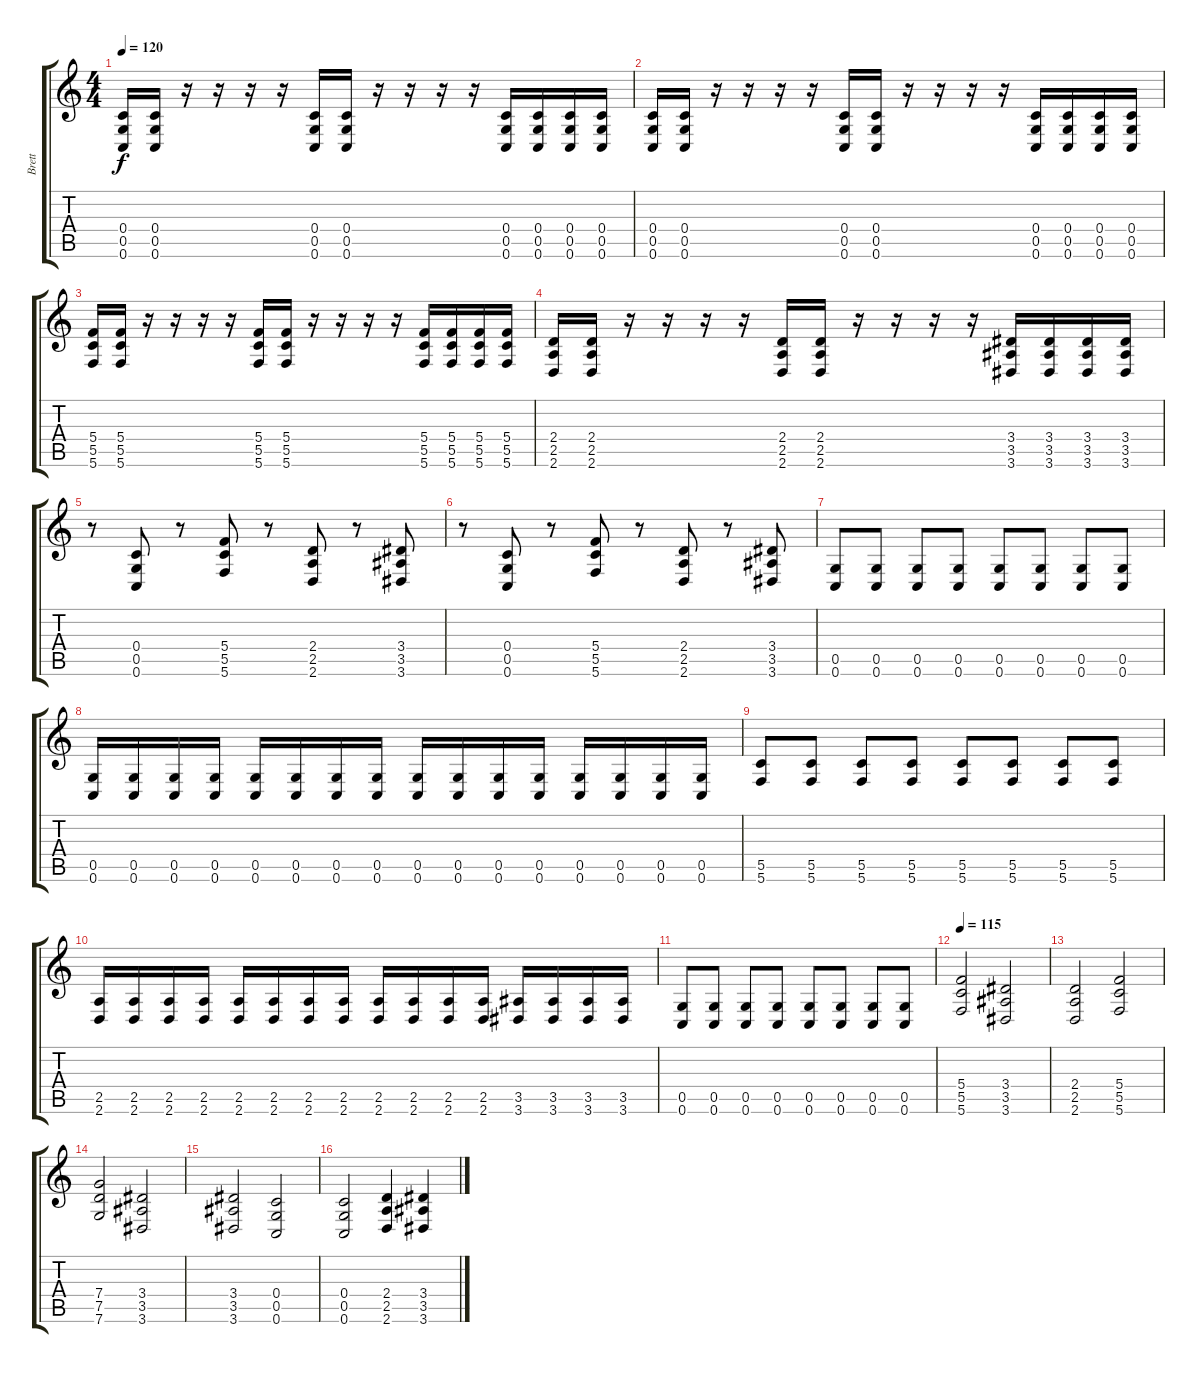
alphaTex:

\track ("Brett" "Brett") {instrument distortionguitar}
\staff {score tabs}
\tuning (D4 A3 F3 C3 G2 C2) {hide}
\ts (4 4)
\tempo 120
\clef g2
\ks c
(0.4 0.5 0.6).16{dy f} (0.4 0.5 0.6).16 r.16 r.16 r.16 r.16 (0.4 0.5 0.6).16 (0.4 0.5 0.6).16 r.16 r.16 r.16 r.16 (0.4 0.5 0.6).16 (0.4 0.5 0.6).16 (0.4 0.5 0.6).16 (0.4 0.5 0.6).16 |
(0.4 0.5 0.6).16 (0.4 0.5 0.6).16 r.16 r.16 r.16 r.16 (0.4 0.5 0.6).16 (0.4 0.5 0.6).16 r.16 r.16 r.16 r.16 (0.4 0.5 0.6).16 (0.4 0.5 0.6).16 (0.4 0.5 0.6).16 (0.4 0.5 0.6).16 |
(5.4 5.5 5.6).16 (5.4 5.5 5.6).16 r.16 r.16 r.16 r.16 (5.4 5.5 5.6).16 (5.4 5.5 5.6).16 r.16 r.16 r.16 r.16 (5.4 5.5 5.6).16 (5.4 5.5 5.6).16 (5.4 5.5 5.6).16 (5.4 5.5 5.6).16 |
(2.4 2.5 2.6).16 (2.4 2.5 2.6).16 r.16 r.16 r.16 r.16 (2.4 2.5 2.6).16 (2.4 2.5 2.6).16 r.16 r.16 r.16 r.16 (3.4 3.5 3.6).16 (3.4 3.5 3.6).16 (3.4 3.5 3.6).16 (3.4 3.5 3.6).16 |
r.8 (0.4 0.5 0.6).8 r.8 (5.4 5.5 5.6).8 r.8 (2.4 2.5 2.6).8 r.8 (3.4 3.5 3.6).8 |
r.8 (0.4 0.5 0.6).8 r.8 (5.4 5.5 5.6).8 r.8 (2.4 2.5 2.6).8 r.8 (3.4 3.5 3.6).8 |
(0.5 0.6).8 (0.5 0.6).8 (0.5 0.6).8 (0.5 0.6).8 (0.5 0.6).8 (0.5 0.6).8 (0.5 0.6).8 (0.5 0.6).8 |
(0.5 0.6).16 (0.5 0.6).16 (0.5 0.6).16 (0.5 0.6).16 (0.5 0.6).16 (0.5 0.6).16 (0.5 0.6).16 (0.5 0.6).16 (0.5 0.6).16 (0.5 0.6).16 (0.5 0.6).16 (0.5 0.6).16 (0.5 0.6).16 (0.5 0.6).16 (0.5 0.6).16 (0.5 0.6).16 |
(5.5 5.6).8 (5.5 5.6).8 (5.5 5.6).8 (5.5 5.6).8 (5.5 5.6).8 (5.5 5.6).8 (5.5 5.6).8 (5.5 5.6).8 |
(2.5 2.6).16 (2.5 2.6).16 (2.5 2.6).16 (2.5 2.6).16 (2.5 2.6).16 (2.5 2.6).16 (2.5 2.6).16 (2.5 2.6).16 (2.5 2.6).16 (2.5 2.6).16 (2.5 2.6).16 (2.5 2.6).16 (3.5 3.6).16 (3.5 3.6).16 (3.5 3.6).16 (3.5 3.6).16 |
(0.5 0.6).8 (0.5 0.6).8 (0.5 0.6).8 (0.5 0.6).8 (0.5 0.6).8 (0.5 0.6).8 (0.5 0.6).8 (0.5 0.6).8 |
\tempo 115
(5.4 5.5 5.6).2 (3.4 3.5 3.6).2 |
(2.4 2.5 2.6).2 (5.4 5.5 5.6).2 |
(7.4 7.5 7.6).2 (3.4 3.5 3.6).2 |
(3.4 3.5 3.6).2 (0.4 0.5 0.6).2 |
(0.4 0.5 0.6).2 (2.4 2.5 2.6).4 (3.4 3.5 3.6).4
